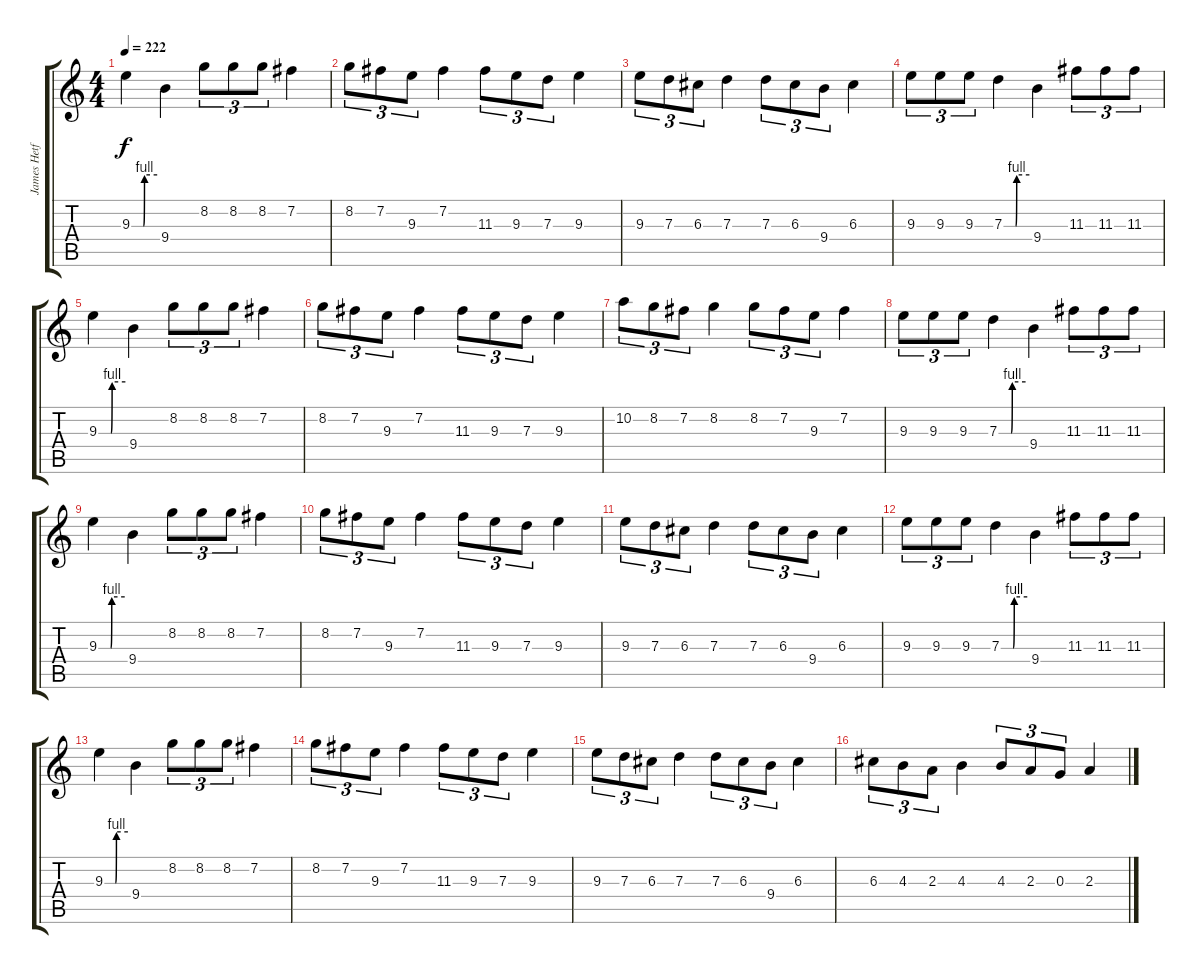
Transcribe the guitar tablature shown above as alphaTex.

\track ("James Hetfield (Lead)" "James Hetf") {instrument distortionguitar}
\staff {score tabs}
\tuning (E4 B3 G3 D3 A2 E2) {hide}
\ts (4 4)
\tempo 222
\clef g2
\ks c
9.3{be (custom 0 0 28 0 30 4 60 4)}.4{dy f} 9.4.4 8.2.8{tu (3 2)} 8.2.8{tu (3 2)} 8.2.8{tu (3 2)} 7.2.4 |
8.2.8{tu (3 2)} 7.2.8{tu (3 2)} 9.3.8{tu (3 2)} 7.2.4 11.3.8{tu (3 2)} 9.3.8{tu (3 2)} 7.3.8{tu (3 2)} 9.3.4 |
9.3.8{tu (3 2)} 7.3.8{tu (3 2)} 6.3.8{tu (3 2)} 7.3.4 7.3.8{tu (3 2)} 6.3.8{tu (3 2)} 9.4.8{tu (3 2)} 6.3.4 |
9.3.8{tu (3 2)} 9.3.8{tu (3 2)} 9.3.8{tu (3 2)} 7.3{be (custom 0 0 28 0 30 4 60 4)}.4 9.4.4 11.3.8{tu (3 2)} 11.3.8{tu (3 2)} 11.3.8{tu (3 2)} |
9.3{be (custom 0 0 28 0 30 4 60 4)}.4 9.4.4 8.2.8{tu (3 2)} 8.2.8{tu (3 2)} 8.2.8{tu (3 2)} 7.2.4 |
8.2.8{tu (3 2)} 7.2.8{tu (3 2)} 9.3.8{tu (3 2)} 7.2.4 11.3.8{tu (3 2)} 9.3.8{tu (3 2)} 7.3.8{tu (3 2)} 9.3.4 |
10.2.8{tu (3 2)} 8.2.8{tu (3 2)} 7.2.8{tu (3 2)} 8.2.4 8.2.8{tu (3 2)} 7.2.8{tu (3 2)} 9.3.8{tu (3 2)} 7.2.4 |
9.3.8{tu (3 2)} 9.3.8{tu (3 2)} 9.3.8{tu (3 2)} 7.3{be (custom 0 0 28 0 30 4 60 4)}.4 9.4.4 11.3.8{tu (3 2)} 11.3.8{tu (3 2)} 11.3.8{tu (3 2)} |
9.3{be (custom 0 0 28 0 30 4 60 4)}.4 9.4.4 8.2.8{tu (3 2)} 8.2.8{tu (3 2)} 8.2.8{tu (3 2)} 7.2.4 |
8.2.8{tu (3 2)} 7.2.8{tu (3 2)} 9.3.8{tu (3 2)} 7.2.4 11.3.8{tu (3 2)} 9.3.8{tu (3 2)} 7.3.8{tu (3 2)} 9.3.4 |
9.3.8{tu (3 2)} 7.3.8{tu (3 2)} 6.3.8{tu (3 2)} 7.3.4 7.3.8{tu (3 2)} 6.3.8{tu (3 2)} 9.4.8{tu (3 2)} 6.3.4 |
9.3.8{tu (3 2)} 9.3.8{tu (3 2)} 9.3.8{tu (3 2)} 7.3{be (custom 0 0 28 0 30 4 60 4)}.4 9.4.4 11.3.8{tu (3 2)} 11.3.8{tu (3 2)} 11.3.8{tu (3 2)} |
9.3{be (custom 0 0 28 0 30 4 60 4)}.4 9.4.4 8.2.8{tu (3 2)} 8.2.8{tu (3 2)} 8.2.8{tu (3 2)} 7.2.4 |
8.2.8{tu (3 2)} 7.2.8{tu (3 2)} 9.3.8{tu (3 2)} 7.2.4 11.3.8{tu (3 2)} 9.3.8{tu (3 2)} 7.3.8{tu (3 2)} 9.3.4 |
9.3.8{tu (3 2)} 7.3.8{tu (3 2)} 6.3.8{tu (3 2)} 7.3.4 7.3.8{tu (3 2)} 6.3.8{tu (3 2)} 9.4.8{tu (3 2)} 6.3.4 |
6.3.8{tu (3 2)} 4.3.8{tu (3 2)} 2.3.8{tu (3 2)} 4.3.4 4.3.8{tu (3 2)} 2.3.8{tu (3 2)} 0.3.8{tu (3 2)} 2.3.4
